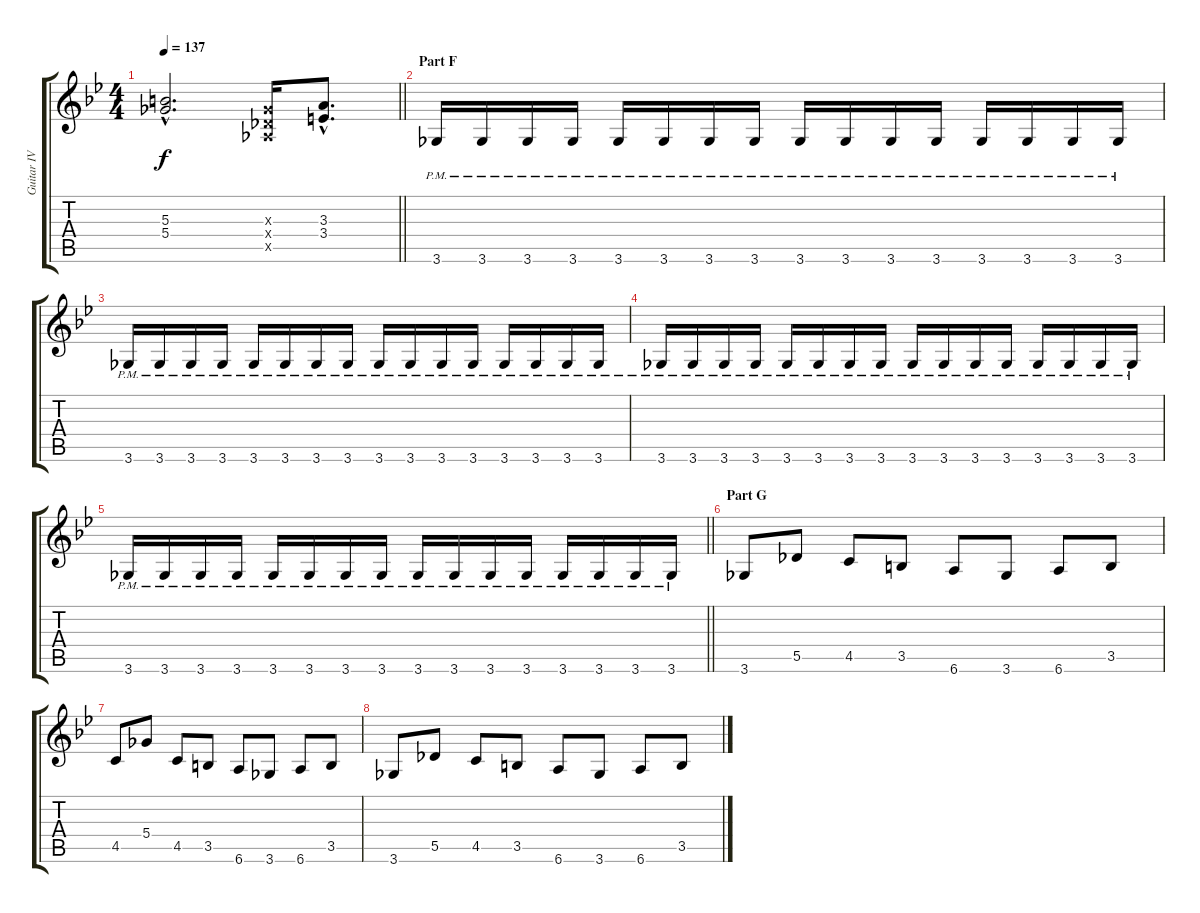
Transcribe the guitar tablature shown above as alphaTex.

\track ("Guitar IV (Kazuma)" "Guitar IV ") {instrument distortionguitar}
\staff {score tabs}
\tuning (Eb4 Bb3 Gb3 Db3 Ab2 Eb2) {hide}
\ts (4 4)
\tempo 137
\clef g2
\barLineRight lightlight
\ks bb
(5.3{hac t} 5.4{hac t}).2{d dy f} (0.3{x} 0.4{x} 0.5{x}).16 (3.3{hac} 3.4{hac}).8{d} |
\section ("" "Part F")
3.6{pm}.16 3.6{pm}.16 3.6{pm}.16 3.6{pm}.16 3.6{pm}.16 3.6{pm}.16 3.6{pm}.16 3.6{pm}.16 3.6{pm}.16 3.6{pm}.16 3.6{pm}.16 3.6{pm}.16 3.6{pm}.16 3.6{pm}.16 3.6{pm}.16 3.6{pm}.16 |
3.6{pm}.16 3.6{pm}.16 3.6{pm}.16 3.6{pm}.16 3.6{pm}.16 3.6{pm}.16 3.6{pm}.16 3.6{pm}.16 3.6{pm}.16 3.6{pm}.16 3.6{pm}.16 3.6{pm}.16 3.6{pm}.16 3.6{pm}.16 3.6{pm}.16 3.6{pm}.16 |
3.6{pm}.16 3.6{pm}.16 3.6{pm}.16 3.6{pm}.16 3.6{pm}.16 3.6{pm}.16 3.6{pm}.16 3.6{pm}.16 3.6{pm}.16 3.6{pm}.16 3.6{pm}.16 3.6{pm}.16 3.6{pm}.16 3.6{pm}.16 3.6{pm}.16 3.6{pm}.16 |
\barLineRight lightlight
3.6{pm}.16 3.6{pm}.16 3.6{pm}.16 3.6{pm}.16 3.6{pm}.16 3.6{pm}.16 3.6{pm}.16 3.6{pm}.16 3.6{pm}.16 3.6{pm}.16 3.6{pm}.16 3.6{pm}.16 3.6{pm}.16 3.6{pm}.16 3.6{pm}.16 3.6{pm}.16 |
\section ("" "Part G")
3.6.8 5.5.8 4.5.8 3.5.8 6.6.8 3.6.8 6.6.8 3.5.8 |
4.5.8 5.4.8 4.5.8 3.5.8 6.6.8 3.6.8 6.6.8 3.5.8 |
3.6.8 5.5.8 4.5.8 3.5.8 6.6.8 3.6.8 6.6.8 3.5.8
